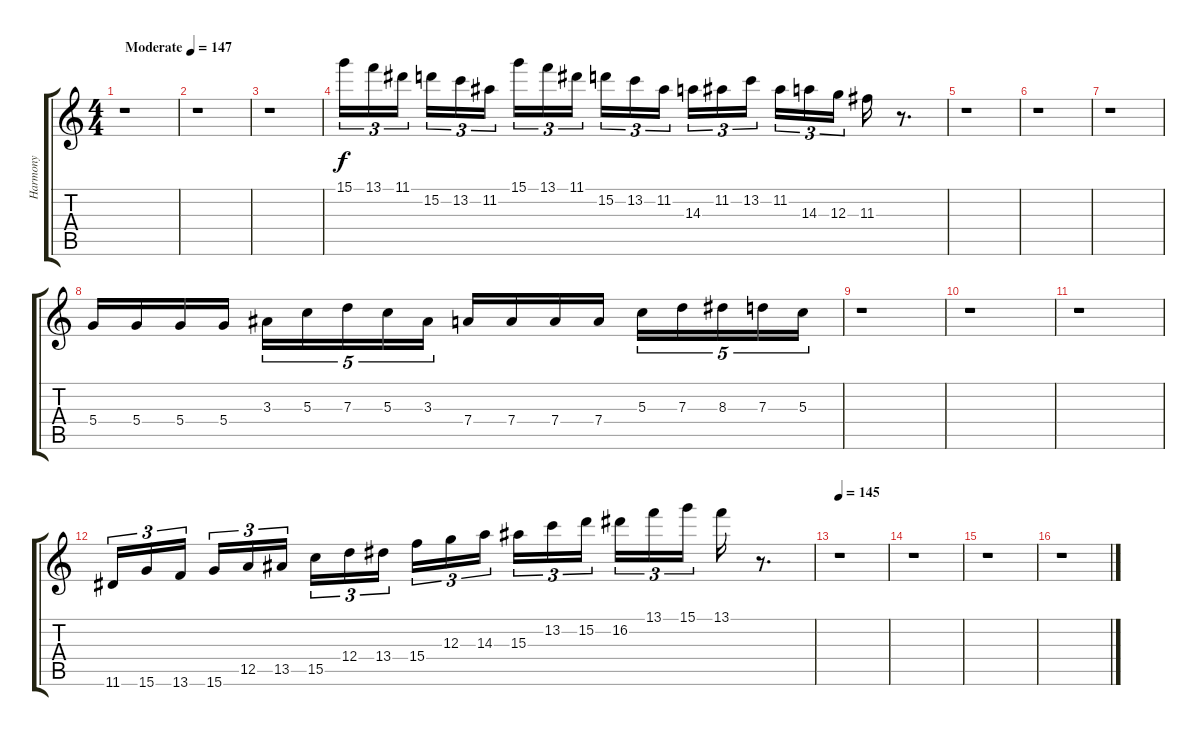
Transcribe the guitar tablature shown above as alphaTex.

\track ("Harmony" "Harmony") {instrument distortionguitar}
\staff {score tabs}
\tuning (E4 B3 G3 D3 A2 E2) {hide}
\ts (4 4)
\tempo (147 "Moderate")
\clef g2
\ks c
r.1{dy f instrument distortionguitar} |
r.1 |
r.1 |
15.1.16{tu (3 2)} 13.1.16{tu (3 2)} 11.1.16{tu (3 2) beam splitsecondary} 15.2.16{tu (3 2)} 13.2.16{tu (3 2)} 11.2.16{tu (3 2)} 15.1.16{tu (3 2)} 13.1.16{tu (3 2)} 11.1.16{tu (3 2) beam splitsecondary} 15.2.16{tu (3 2)} 13.2.16{tu (3 2)} 11.2.16{tu (3 2)} 14.3.16{tu (3 2)} 11.2.16{tu (3 2)} 13.2.16{tu (3 2) beam splitsecondary} 11.2.16{tu (3 2)} 14.3.16{tu (3 2)} 12.3.16{tu (3 2)} 11.3.16 r.8{d} |
r.1 |
r.1 |
r.1 |
5.4.16 5.4.16 5.4.16 5.4.16 3.3.16{tu (5 4)} 5.3.16{tu (5 4)} 7.3.16{tu (5 4)} 5.3.16{tu (5 4)} 3.3.16{tu (5 4)} 7.4.16 7.4.16 7.4.16 7.4.16 5.3.16{tu (5 4)} 7.3.16{tu (5 4)} 8.3.16{tu (5 4)} 7.3.16{tu (5 4)} 5.3.16{tu (5 4)} |
r.1 |
r.1 |
r.1 |
11.6.16{tu (3 2)} 15.6.16{tu (3 2)} 13.6.16{tu (3 2) beam splitsecondary} 15.6.16{tu (3 2)} 12.5.16{tu (3 2)} 13.5.16{tu (3 2)} 15.5.16{tu (3 2)} 12.4.16{tu (3 2)} 13.4.16{tu (3 2) beam splitsecondary} 15.4.16{tu (3 2)} 12.3.16{tu (3 2)} 14.3.16{tu (3 2)} 15.3.16{tu (3 2)} 13.2.16{tu (3 2)} 15.2.16{tu (3 2) beam splitsecondary} 16.2.16{tu (3 2)} 13.1.16{tu (3 2)} 15.1.16{tu (3 2)} 13.1.16 r.8{d} |
\tempo 145
r.1 |
r.1 |
r.1 |
r.1
